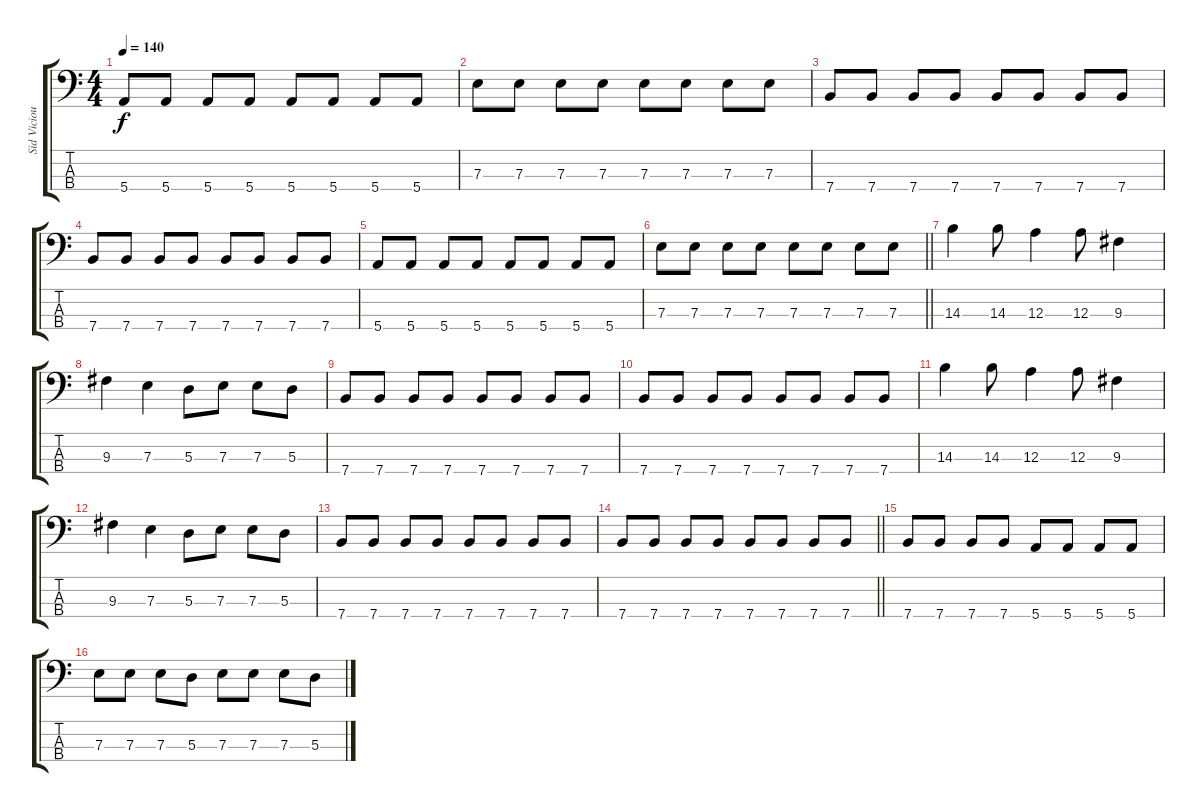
\track ("Sid Vicious" "Sid Viciou") {instrument electricbassfinger}
\staff {score tabs}
\tuning (G2 D2 A1 E1) {hide}
\ts (4 4)
\tempo 140
\clef f4
\ks c
5.4.8{dy f} 5.4.8 5.4.8 5.4.8 5.4.8 5.4.8 5.4.8 5.4.8 |
7.3.8 7.3.8 7.3.8 7.3.8 7.3.8 7.3.8 7.3.8 7.3.8 |
7.4.8 7.4.8 7.4.8 7.4.8 7.4.8 7.4.8 7.4.8 7.4.8 |
7.4.8 7.4.8 7.4.8 7.4.8 7.4.8 7.4.8 7.4.8 7.4.8 |
5.4.8 5.4.8 5.4.8 5.4.8 5.4.8 5.4.8 5.4.8 5.4.8 |
\barLineRight lightlight
7.3.8 7.3.8 7.3.8 7.3.8 7.3.8 7.3.8 7.3.8 7.3.8 |
14.3.4 14.3.8 12.3.4 12.3.8 9.3.4 |
9.3.4 7.3.4 5.3.8 7.3.8 7.3.8 5.3.8 |
7.4.8 7.4.8 7.4.8 7.4.8 7.4.8 7.4.8 7.4.8 7.4.8 |
7.4.8 7.4.8 7.4.8 7.4.8 7.4.8 7.4.8 7.4.8 7.4.8 |
14.3.4 14.3.8 12.3.4 12.3.8 9.3.4 |
9.3.4 7.3.4 5.3.8 7.3.8 7.3.8 5.3.8 |
7.4.8 7.4.8 7.4.8 7.4.8 7.4.8 7.4.8 7.4.8 7.4.8 |
\barLineRight lightlight
7.4.8 7.4.8 7.4.8 7.4.8 7.4.8 7.4.8 7.4.8 7.4.8 |
7.4.8 7.4.8 7.4.8 7.4.8 5.4.8 5.4.8 5.4.8 5.4.8 |
7.3.8 7.3.8 7.3.8 5.3.8 7.3.8 7.3.8 7.3.8 5.3.8
